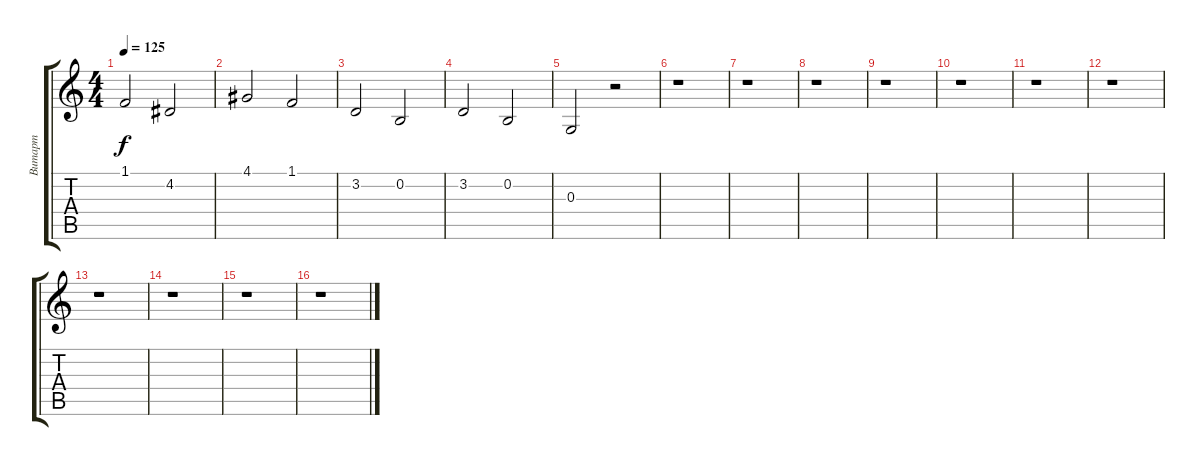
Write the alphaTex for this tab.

\track ("Витарт" "Витарт") {instrument fx5brightness}
\staff {score tabs}
\tuning (E4 B3 G3 D3 A2 E2) {hide}
\ts (4 4)
\tempo 125
\clef g2
\ks c
1.1.2{dy f} 4.2.2 |
4.1.2 1.1.2 |
3.2.2 0.2.2 |
3.2.2 0.2.2 |
0.3.2 r.2 |
r.1 |
r.1 |
r.1 |
r.1 |
r.1 |
r.1 |
r.1 |
r.1 |
r.1 |
r.1 |
r.1
